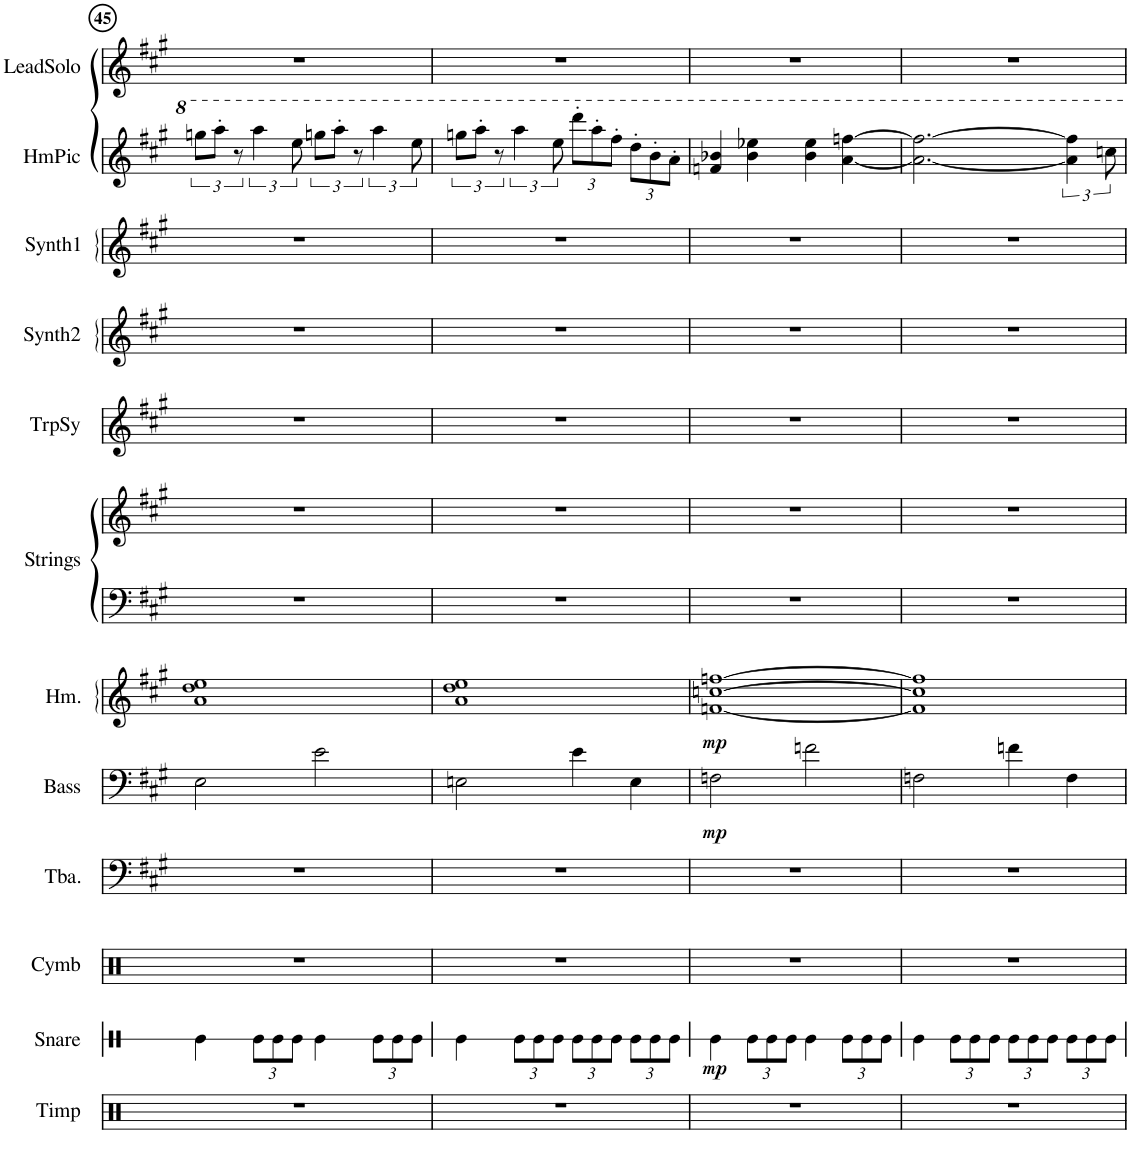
**kern	**kern	**dynam	**kern	**kern	**kern	**dynam	**kern	**dynam	**kern	**kern	**kern	**kern	**kern	**kern	**kern
*part12	*part11	*part11	*part10	*part9	*part8	*part8	*part7	*part7	*part6	*part6	*part5	*part4	*part3	*part2	*part1
*staff13	*staff12	*staff12	*staff11	*staff10	*staff9	*staff9	*staff8	*staff8	*staff7	*staff6	*staff5	*staff4	*staff3	*staff2	*staff1
*I"Timp	*I"Snare	*	*I"Cymb	*I"Tuba	*I"Bass	*	*I"Hm.	*	*I"Strings	*	*I"TrpSy	*I"Synth2	*I"Synth1	*I"HmPic	*I"LeadSolo
*I'Timp	*I'Snare	*	*I'Cymb	*I'Tba.	*I'Bass	*	*I'Hm.	*	*I'Strings	*	*I'TrpSy	*I'Synth2	*I'Synth1	*I'HmPic	*I'LeadSolo
!!LO:PB:g=z
*clefX	*clefX	*	*clefX	*clefF4	*clefF4	*	*clefG2	*	*clefF4	*clefG2	*clefG2	*clefG2	*clefG2	*clefG2	*clefG2
*	*	*	*	*	*Trd7c12	*	*	*	*	*	*	*	*	*	*
*k[]	*k[]	*	*k[]	*k[f#c#g#]	*k[f#c#g#]	*	*k[f#c#g#]	*	*k[f#c#g#]	*k[f#c#g#]	*k[f#c#g#]	*k[f#c#g#]	*k[f#c#g#]	*k[f#c#g#]	*k[f#c#g#]
*M4/4	*M4/4	*	*M4/4	*M4/4	*M4/4	*	*M4/4	*	*M4/4	*M4/4	*M4/4	*M4/4	*M4/4	*M4/4	*M4/4
=45	=45	=45	=45	=45	=45	=45	=45	=45	=45	=45	=45	=45	=45	=45	=45
1r	4Re\	.	1r	1r	2E\	.	1a 1dd 1ee	.	1r	1r	1r	1r	1r	12gggn\L	1r
.	.	.	.	.	.	.	.	.	.	.	.	.	.	12aaa'\J	.
.	.	.	.	.	.	.	.	.	.	.	.	.	.	12r	.
*	*Xbrackettup	*	*	*	*	*	*	*	*	*	*	*	*	*	*
.	12Re\L	.	.	.	.	.	.	.	.	.	.	.	.	6aaa\	.
.	12Re\	.	.	.	.	.	.	.	.	.	.	.	.	.	.
.	12Re\J	.	.	.	.	.	.	.	.	.	.	.	.	12eee\	.
.	4Re\	.	.	.	2e\	.	.	.	.	.	.	.	.	12gggn\L	.
.	.	.	.	.	.	.	.	.	.	.	.	.	.	12aaa'\J	.
.	.	.	.	.	.	.	.	.	.	.	.	.	.	12r	.
.	12Re\L	.	.	.	.	.	.	.	.	.	.	.	.	6aaa\	.
.	12Re\	.	.	.	.	.	.	.	.	.	.	.	.	.	.
.	12Re\J	.	.	.	.	.	.	.	.	.	.	.	.	12eee\	.
=46	=46	=46	=46	=46	=46	=46	=46	=46	=46	=46	=46	=46	=46	=46	=46
1r	4Re\	.	1r	1r	2En\	.	1a 1dd 1ee	.	1r	1r	1r	1r	1r	12gggn\L	1r
.	.	.	.	.	.	.	.	.	.	.	.	.	.	12aaa'\J	.
.	.	.	.	.	.	.	.	.	.	.	.	.	.	12r	.
.	12Re\L	.	.	.	.	.	.	.	.	.	.	.	.	6aaa\	.
.	12Re\	.	.	.	.	.	.	.	.	.	.	.	.	.	.
.	12Re\J	.	.	.	.	.	.	.	.	.	.	.	.	12eee\	.
*	*	*	*	*	*	*	*	*	*	*	*	*	*	*Xbrackettup	*
.	12Re\L	.	.	.	4e\	.	.	.	.	.	.	.	.	12dddd'\L	.
.	12Re\	.	.	.	.	.	.	.	.	.	.	.	.	12aaa'\	.
.	12Re\J	.	.	.	.	.	.	.	.	.	.	.	.	12fff#'\J	.
.	12Re\L	.	.	.	4E\	.	.	.	.	.	.	.	.	12ddd'\L	.
.	12Re\	.	.	.	.	.	.	.	.	.	.	.	.	12bb'\	.
.	12Re\J	.	.	.	.	.	.	.	.	.	.	.	.	12aa'\J	.
=47	=47	=47	=47	=47	=47	=47	=47	=47	=47	=47	=47	=47	=47	=47	=47
!	!	!LO:DY:b	!	!	!	!LO:DY:b	!	!LO:DY:b	!	!	!	!	!	!	!
1r	4Re\	mp	1r	1r	2Fn\	mp	[1fn [1ccn [1ffn	mp	1r	1r	1r	1r	1r	4ffn/ 4bb-X/	1r
.	12Re\L	.	.	.	.	.	.	.	.	.	.	.	.	4bb-\ 4eee-X\	.
.	12Re\	.	.	.	.	.	.	.	.	.	.	.	.	.	.
.	12Re\J	.	.	.	.	.	.	.	.	.	.	.	.	.	.
.	4Re\	.	.	.	2fn\	.	.	.	.	.	.	.	.	4bb-\ 4eee-\	.
.	12Re\L	.	.	.	.	.	.	.	.	.	.	.	.	[4aa\ [4fffn\	.
.	12Re\	.	.	.	.	.	.	.	.	.	.	.	.	.	.
.	12Re\J	.	.	.	.	.	.	.	.	.	.	.	.	.	.
=48	=48	=48	=48	=48	=48	=48	=48	=48	=48	=48	=48	=48	=48	=48	=48
1r	4Re\	.	1r	1r	2Fn\	.	1f] 1cc] 1ff]	.	1r	1r	1r	1r	1r	2.aa\_ 2.fff\_	1r
.	12Re\L	.	.	.	.	.	.	.	.	.	.	.	.	.	.
.	12Re\	.	.	.	.	.	.	.	.	.	.	.	.	.	.
.	12Re\J	.	.	.	.	.	.	.	.	.	.	.	.	.	.
.	12Re\L	.	.	.	4fn\	.	.	.	.	.	.	.	.	.	.
.	12Re\	.	.	.	.	.	.	.	.	.	.	.	.	.	.
.	12Re\J	.	.	.	.	.	.	.	.	.	.	.	.	.	.
*	*	*	*	*	*	*	*	*	*	*	*	*	*	*brackettup	*
.	12Re\L	.	.	.	4F\	.	.	.	.	.	.	.	.	6aa\] 6fff\]	.
.	12Re\	.	.	.	.	.	.	.	.	.	.	.	.	.	.
.	12Re\J	.	.	.	.	.	.	.	.	.	.	.	.	12cccn\	.
=	=	=	=	=	=	=	=	=	=	=	=	=	=	=	=
*-	*-	*-	*-	*-	*-	*-	*-	*-	*-	*-	*-	*-	*-	*-	*-
